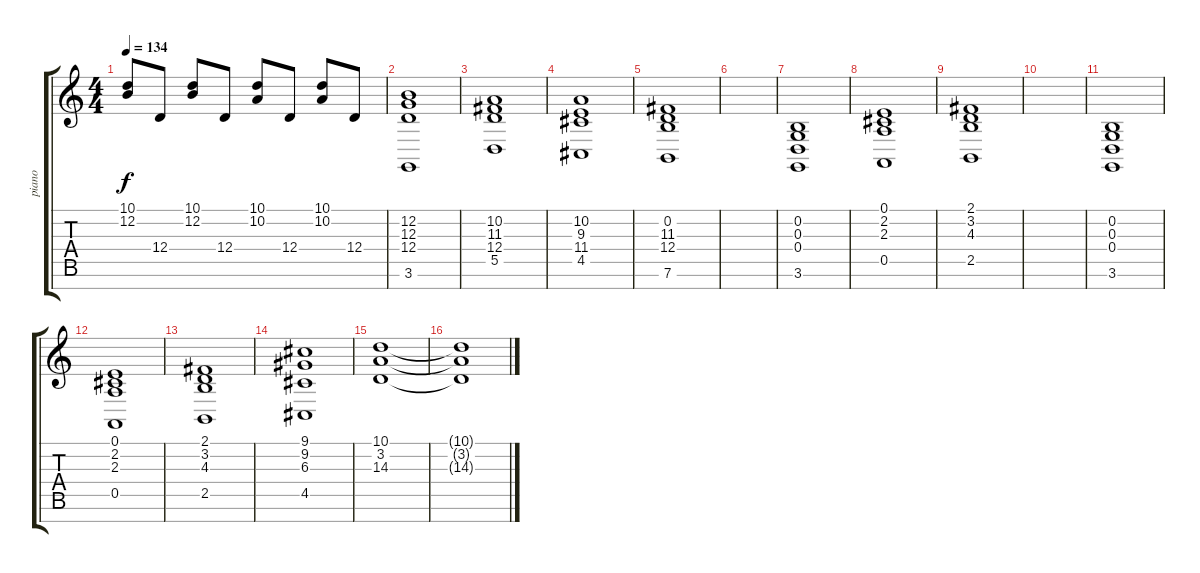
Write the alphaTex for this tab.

\track ("piano" "piano") {instrument electricgrandpiano}
\staff {score tabs}
\tuning (E4 B3 G3 D3 A2 E2 B1) {hide}
\ts (4 4)
\tempo 134
\clef g2
\ks c
(10.1 12.2).8{dy f} 12.4.8 (10.1 12.2).8 12.4.8 (10.1 10.2).8 12.4.8 (10.1 10.2).8 12.4.8 |
(12.2 12.3 12.4 3.6).1 |
(10.2 11.3 12.4 5.5).1 |
(10.2 9.3 11.4 4.5).1 |
(0.2 11.3 12.4 7.6).1 |
|
(0.2 0.3 0.4 3.6).1 |
(0.1 2.2 2.3 0.5).1 |
(2.1 3.2 4.3 2.5).1 |
|
(0.2 0.3 0.4 3.6).1 |
(0.1 2.2 2.3 0.5).1 |
(2.1 3.2 4.3 2.5).1 |
(9.1 9.2 6.3 4.5).1 |
(10.1 3.2 14.3).1 |
(10.1{t} 3.2{t} 14.3{t}).1
